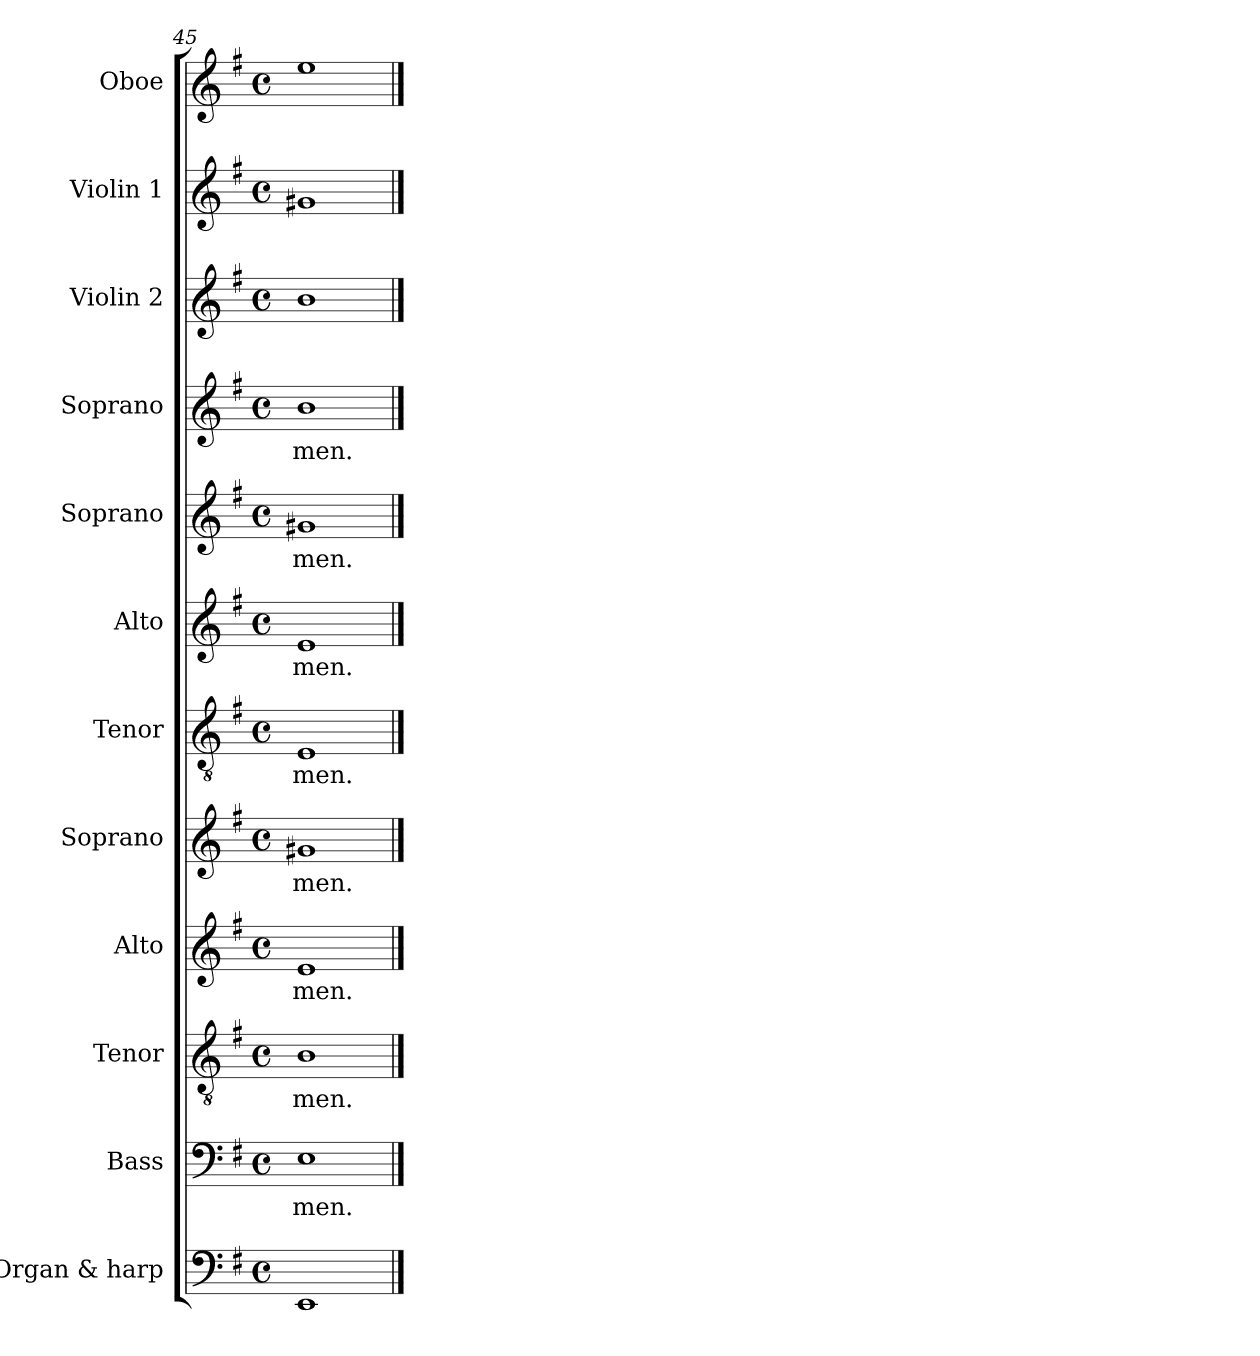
**kern	**kern	**text	**kern	**text	**kern	**text	**kern	**text	**kern	**text	**kern	**text	**kern	**text	**kern	**text	**kern	**kern	**kern
*part12	*part11	*part11	*part10	*part10	*part9	*part9	*part8	*part8	*part7	*part7	*part6	*part6	*part5	*part5	*part4	*part4	*part3	*part2	*part1
*staff12	*staff11	*staff11	*staff10	*staff10	*staff9	*staff9	*staff8	*staff8	*staff7	*staff7	*staff6	*staff6	*staff5	*staff5	*staff4	*staff4	*staff3	*staff2	*staff1
*I"Organ & harp	*I"Bass	*	*I"Tenor	*	*I"Alto	*	*I"Soprano	*	*I"Tenor	*	*I"Alto	*	*I"Soprano	*	*I"Soprano	*	*I"Violin 2	*I"Violin 1	*I"Oboe
*I'Org. & H.	*I'B.	*	*I'T.	*	*I'A.	*	*I'S.	*	*I'T.	*	*I'A.	*	*I'S.	*	*I'S.	*	*I'Vln. 2	*I'Vln. 1	*I'Ob.
*clefF4	*clefF4	*	*clefGv2	*	*clefG2	*	*clefG2	*	*clefGv2	*	*clefG2	*	*clefG2	*	*clefG2	*	*clefG2	*clefG2	*clefG2
*	*	*	*ITrd7c12	*	*	*	*	*	*ITrd7c12	*	*	*	*	*	*	*	*	*	*
*k[f#]	*k[f#]	*	*k[f#]	*	*k[f#]	*	*k[f#]	*	*k[f#]	*	*k[f#]	*	*k[f#]	*	*k[f#]	*	*k[f#]	*k[f#]	*k[f#]
*G:	*G:	*	*G:	*	*G:	*	*G:	*	*G:	*	*G:	*	*G:	*	*G:	*	*G:	*G:	*G:
*M4/4	*M4/4	*	*M4/4	*	*M4/4	*	*M4/4	*	*M4/4	*	*M4/4	*	*M4/4	*	*M4/4	*	*M4/4	*M4/4	*M4/4
*met(c)	*met(c)	*	*met(c)	*	*met(c)	*	*met(c)	*	*met(c)	*	*met(c)	*	*met(c)	*	*met(c)	*	*met(c)	*met(c)	*met(c)
=45	=45	=45	=45	=45	=45	=45	=45	=45	=45	=45	=45	=45	=45	=45	=45	=45	=45	=45	=45
!	!	!LO:LY:b:color=#000000	!	!	!	!	!	!	!	!	!	!	!	!	!	!	!	!	!
!	!	!	!	!LO:LY:b:color=#000000	!	!	!	!	!	!	!	!	!	!	!	!	!	!	!
!	!	!	!	!	!	!LO:LY:b:color=#000000	!	!	!	!	!	!	!	!	!	!	!	!	!
!	!	!	!	!	!	!	!	!LO:LY:b:color=#000000	!	!	!	!	!	!	!	!	!	!	!
!	!	!	!	!	!	!	!	!	!	!LO:LY:b:color=#000000	!	!	!	!	!	!	!	!	!
!	!	!	!	!	!	!	!	!	!	!	!	!LO:LY:b:color=#000000	!	!	!	!	!	!	!
!	!	!	!	!	!	!	!	!	!	!	!	!	!	!LO:LY:b:color=#000000	!	!	!	!	!
!	!	!	!	!	!	!	!	!	!	!	!	!	!	!	!	!LO:LY:b:color=#000000	!	!	!
1EEi	1Ei	-men.	1BBi	-men.	1ei	-men.	1g#i	-men.	1EEi	-men.	1ei	-men.	1g#i	-men.	1bi	-men.	1bi	1g#i	1eei
==	==	==	==	==	==	==	==	==	==	==	==	==	==	==	==	==	==	==	==
*-	*-	*-	*-	*-	*-	*-	*-	*-	*-	*-	*-	*-	*-	*-	*-	*-	*-	*-	*-
